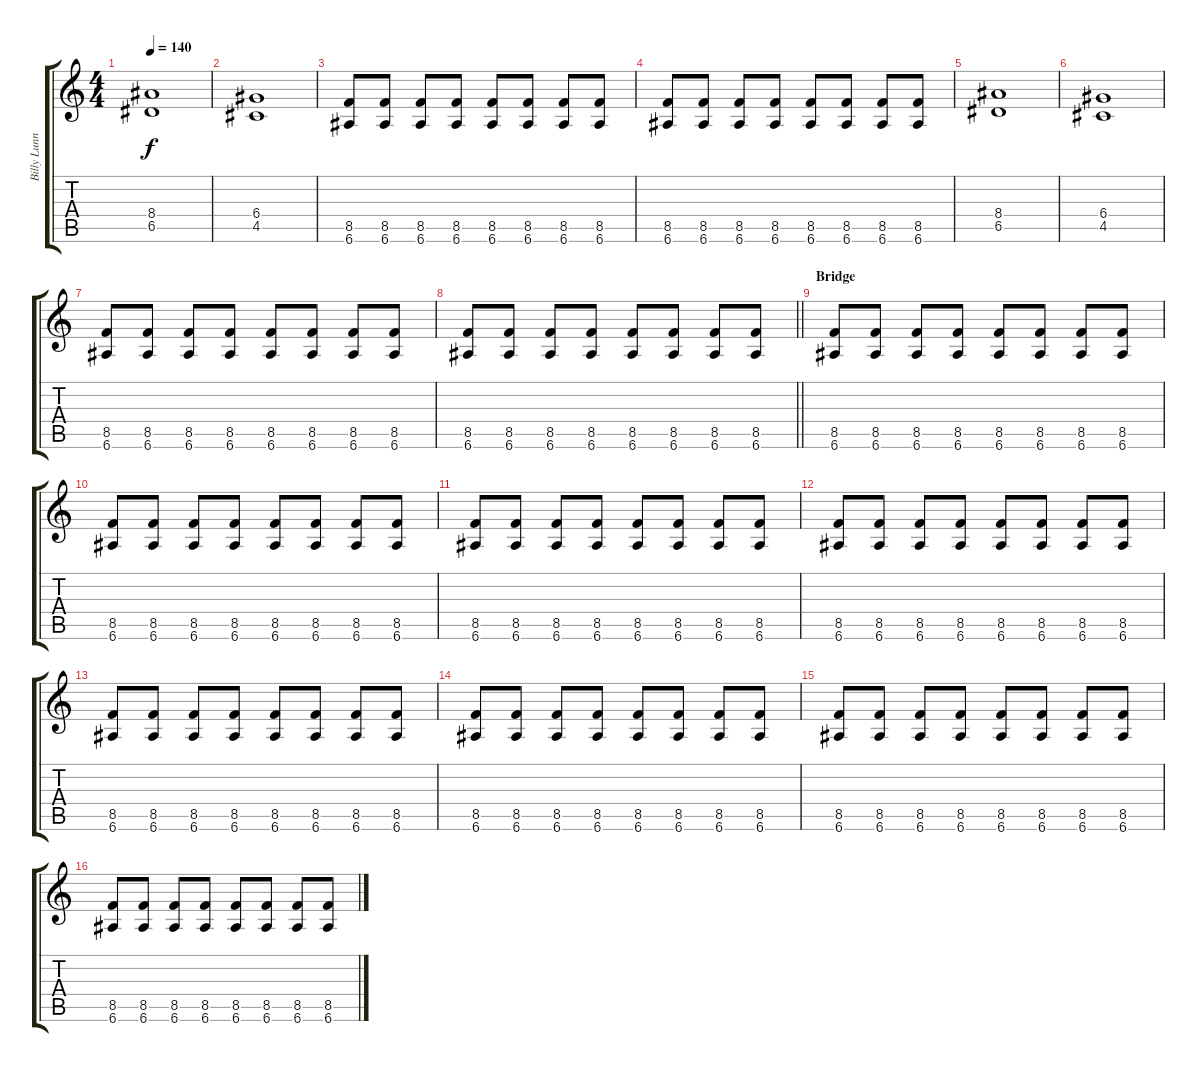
\track ("Billy Lunn (Guitar)" "Billy Lunn") {instrument distortionguitar}
\staff {score tabs}
\tuning (E4 B3 G3 D3 A2 E2) {hide}
\ts (4 4)
\tempo 140
\clef g2
\ks c
(8.4 6.5).1{dy f} |
(6.4 4.5).1 |
(8.5 6.6).8 (8.5 6.6).8 (8.5 6.6).8 (8.5 6.6).8 (8.5 6.6).8 (8.5 6.6).8 (8.5 6.6).8 (8.5 6.6).8 |
(8.5 6.6).8 (8.5 6.6).8 (8.5 6.6).8 (8.5 6.6).8 (8.5 6.6).8 (8.5 6.6).8 (8.5 6.6).8 (8.5 6.6).8 |
(8.4 6.5).1 |
(6.4 4.5).1 |
(8.5 6.6).8 (8.5 6.6).8 (8.5 6.6).8 (8.5 6.6).8 (8.5 6.6).8 (8.5 6.6).8 (8.5 6.6).8 (8.5 6.6).8 |
\barLineRight lightlight
(8.5 6.6).8 (8.5 6.6).8 (8.5 6.6).8 (8.5 6.6).8 (8.5 6.6).8 (8.5 6.6).8 (8.5 6.6).8 (8.5 6.6).8 |
\section ("" "Bridge")
(8.5 6.6).8{instrument electricguitarclean} (8.5 6.6).8 (8.5 6.6).8 (8.5 6.6).8 (8.5 6.6).8 (8.5 6.6).8 (8.5 6.6).8 (8.5 6.6).8 |
(8.5 6.6).8 (8.5 6.6).8 (8.5 6.6).8 (8.5 6.6).8 (8.5 6.6).8 (8.5 6.6).8 (8.5 6.6).8 (8.5 6.6).8 |
(8.5 6.6).8 (8.5 6.6).8 (8.5 6.6).8 (8.5 6.6).8 (8.5 6.6).8 (8.5 6.6).8 (8.5 6.6).8 (8.5 6.6).8 |
(8.5 6.6).8 (8.5 6.6).8 (8.5 6.6).8 (8.5 6.6).8 (8.5 6.6).8 (8.5 6.6).8 (8.5 6.6).8 (8.5 6.6).8 |
(8.5 6.6).8 (8.5 6.6).8 (8.5 6.6).8 (8.5 6.6).8 (8.5 6.6).8 (8.5 6.6).8 (8.5 6.6).8 (8.5 6.6).8 |
(8.5 6.6).8 (8.5 6.6).8 (8.5 6.6).8 (8.5 6.6).8 (8.5 6.6).8 (8.5 6.6).8 (8.5 6.6).8 (8.5 6.6).8 |
(8.5 6.6).8 (8.5 6.6).8 (8.5 6.6).8 (8.5 6.6).8 (8.5 6.6).8 (8.5 6.6).8 (8.5 6.6).8 (8.5 6.6).8 |
(8.5 6.6).8 (8.5 6.6).8 (8.5 6.6).8 (8.5 6.6).8 (8.5 6.6).8 (8.5 6.6).8 (8.5 6.6).8 (8.5 6.6).8
